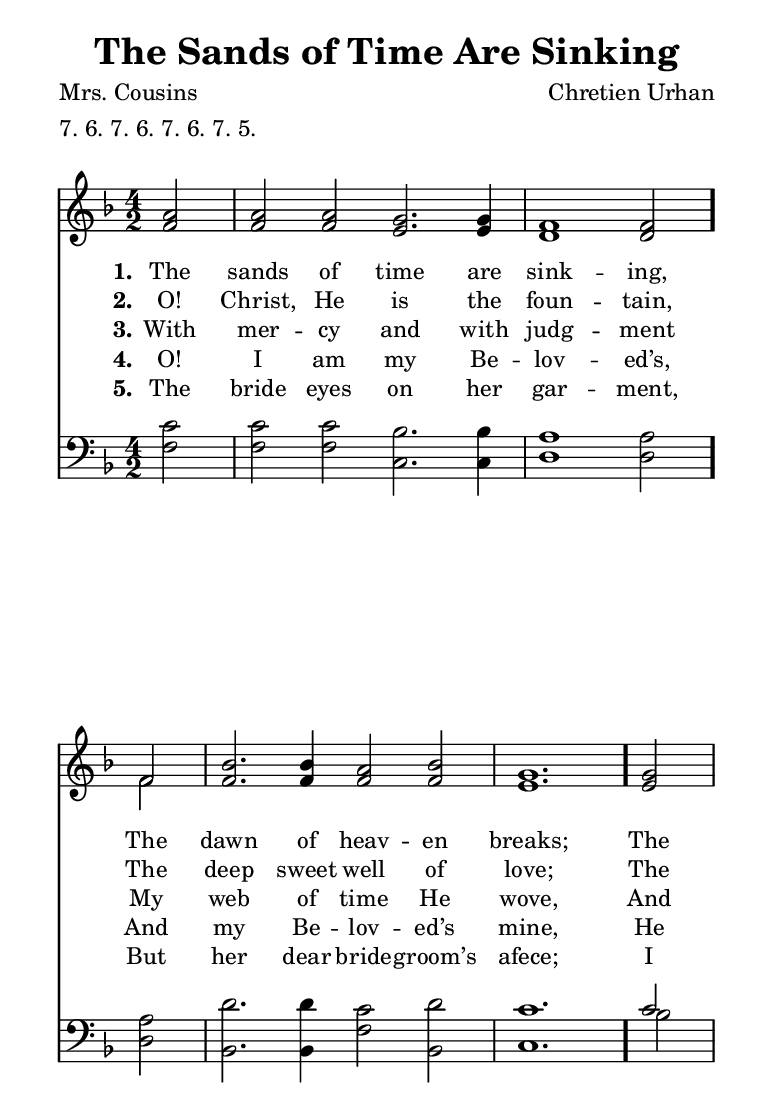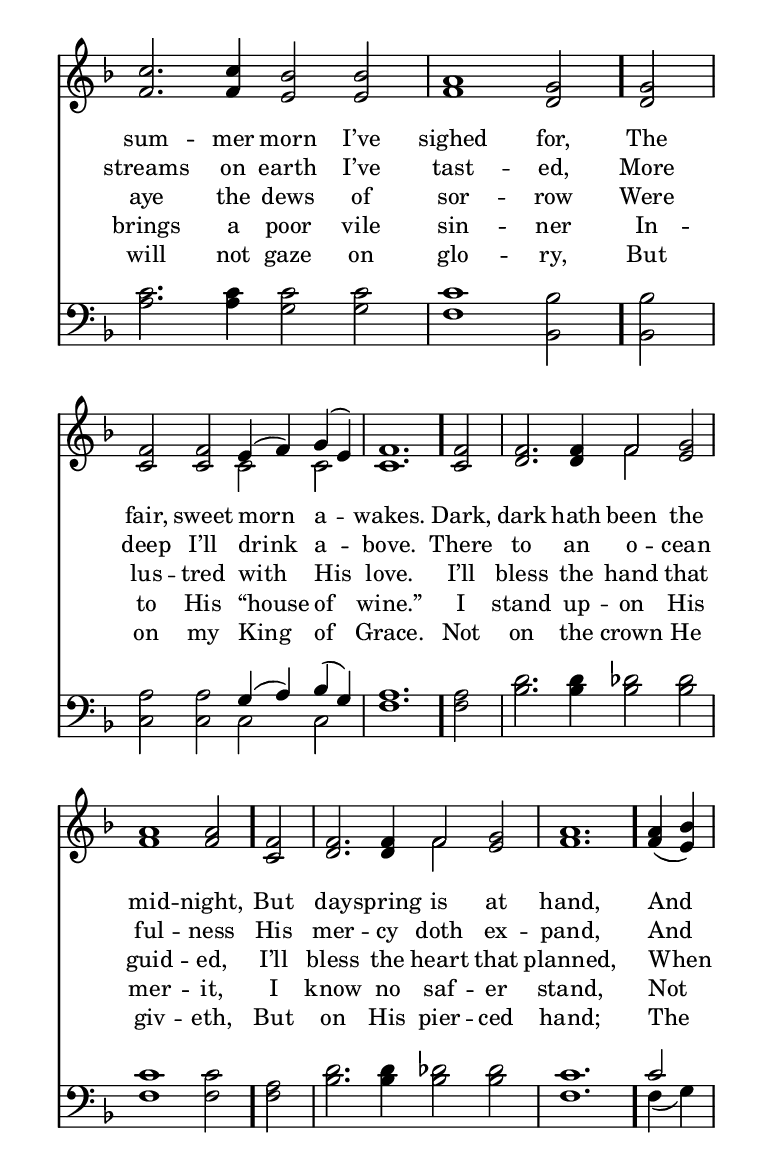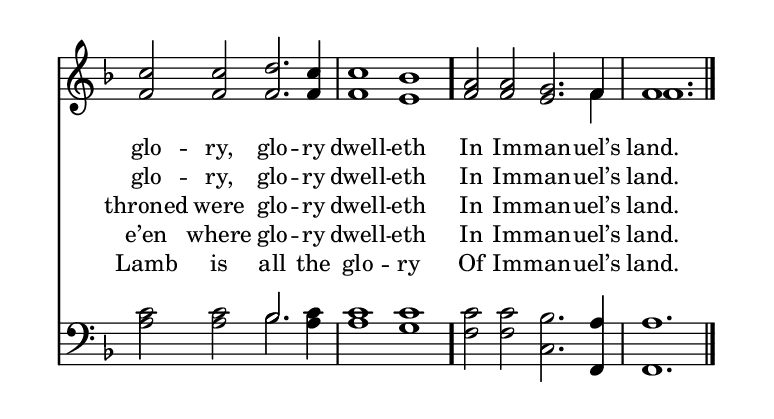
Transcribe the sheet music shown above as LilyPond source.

\include "common/global.ily"
\paper {
  \include "common/paper.ily"
}

\header{
  hymnnumber = "271"
  title = "The Sands of Time Are Sinking"
  tunename = "Rutherford"
  meter = "7. 6. 7. 6. 7. 6. 7. 5."
  poet = "Mrs. Cousins"
  composer = "Chretien Urhan"
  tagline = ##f
}

global = {
  \include "common/overrides.ily"
  \override Staff.TimeSignature.style = #'numbered
  \time 4/2
  \override Score.MetronomeMark.transparent = ##t % hide all fermata changes too
  \tempo 2=80
  \key f \major
  \partial 2
  \autoBeamOff
}

notesSoprano = {
\global
\relative c'' {

  a2 | a a g2. g4 | f1 f2
  f2 | bes2. bes4 a2 bes | g1.
  g2 | c2. c4 bes2 bes | a1 g2
  g2 | f2 f e4( f) g( e) | f1.
  f2 | f2. f4 f2 g | a1 a2
  f2 | f2. f4 f2 g | a1.
  a4( bes) | c2 c d2. c4 | c1 bes1 |
  a2 a g2. f4 | f1.

  \bar "|."

}
}

notesAlto = {
\global
\relative e' {

  f2 | f2 f e2. e4 | d1 d2
  f2 | f2. f4 f2 f | e1.
  e2 | f2. f4 e2 e | f1 d2
  d2 | c c c c | c1.
  c2 | d2. d4 f2 e | f1 f2
  c2 | d2. d4 f2 e | f1.
  f4( e) | f2 f f2. f4 | f1 e1 |
  f2 f e2. f4 | f1.

}
}

notesTenor = {
\global
\relative a {

  c2 | c2 c bes2. bes4 | a1 a2
  a2 | d2. d4 c2 d | c1.
  c2 | c2. c4 c2 c | c1 bes2
  bes2 | a2 a g4( a) bes( g) | a1.
  a2 | d2. d4 des2 des | c1 c2
  a2 | d2. d4 des2 des | c1.
  c2 | c c bes2. c4 | c1 c |
  c2 c bes2. a4 | a1.

}
}

notesBass = {
\global
\relative f {

  f2 | f f c2. c4 | d1 d2
  d2 | bes2. bes4 f'2 bes, | c1.
  bes'2 | a2. a4 g2 g | f1 bes,2
  bes2 | c2 c c c | f1.
  f2 | bes2. bes4 bes2 bes | f1 f2
  f2 | bes2. bes4 bes2 bes | f1.
  f4( g) | a2 a bes2. a4 | a1 g |
  f2 f c2. f,4 | f1.

}
}

wordsA = \lyricmode {
\set stanza = "1."

The sands of time are sink -- ing, \bar "."
The dawn of heav -- en breaks; \bar "."
The sum -- mer morn I’ve sighed for, \bar "."
The fair, sweet morn a -- wakes. \bar "."
Dark, dark hath been the mid -- night, \bar "."
But day -- spring is at hand, \bar "."
And glo -- ry, glo -- ry dwell -- eth \bar "."
In Im -- man -- uel’s land. \bar "."

}

wordsB = \lyricmode {
\set stanza = "2."

O! Christ, He is the foun -- tain,
The deep sweet well of love;
The streams on earth I’ve tast -- ed,
More deep I’ll drink a -- bove.
There to an o -- cean ful -- ness
His mer -- cy doth ex -- pand,
And glo -- ry, glo -- ry dwell -- eth
In Im -- man -- uel’s land.

}

wordsC = \lyricmode {
\set stanza = "3."

With mer -- cy and with judg -- ment
My web of time He wove,
And aye the dews of sor -- row
Were lus -- tred with His love.
I’ll bless the hand that guid -- ed,
I’ll bless the heart that planned,
When throned were glo -- ry dwell -- eth
In Im -- man -- uel’s land.

}

wordsD = \lyricmode {
\set stanza = "4."

O! I am my Be -- lov -- ed’s,
And my Be -- lov -- ed’s mine,
He brings a poor vile sin -- ner
In -- to His “house of wine.”
I stand up -- on His mer -- it,
I know no saf -- er stand,
Not e’en where glo -- ry dwell -- eth
In Im -- man -- uel’s land.

}

wordsE = \lyricmode {
\set stanza = "5."

The bride eyes on her gar -- ment,
But her dear bride -- groom’s afece;
I will not gaze on glo -- ry,
But on my King of Grace.
Not on the crown He giv -- eth,
But on His pier -- ced hand;
The Lamb is all the glo -- ry
Of Im -- man -- uel’s land.

}

\score {
  \context ChoirStaff <<
    \context Staff = upper <<
      \set ChoirStaff.systemStartDelimiter = #'SystemStartBar
      \set ChoirStaff.printPartCombineTexts = ##f
      \partcombine #'(2 . 9) \notesSoprano \notesAlto
      \context NullVoice = sopranos { \voiceOne << \notesSoprano >> }
      \context NullVoice = altos { \voiceTwo << \notesAlto >> }
      \context Lyrics = one   \lyricsto sopranos \wordsA
      \context Lyrics = two   \lyricsto sopranos \wordsB
      \context Lyrics = three \lyricsto sopranos \wordsC
      \context Lyrics = four  \lyricsto sopranos \wordsD
      \context Lyrics = five  \lyricsto sopranos \wordsE
    >>
    \context Staff = men <<
      \clef bass
      \set ChoirStaff.printPartCombineTexts = ##f
      \partcombine #'(2 . 9) \notesTenor \notesBass
      \context NullVoice = tenors { \voiceOne << \notesTenor >> }
      \context NullVoice = basses { \voiceTwo << \notesBass >> }
    >>
  >>
  \layout {
    \include "common/layout.ily"
  }
  \midi{
    \include "common/midi.ily"
  }
}

\version "2.19.49"  % necessary for upgrading to future LilyPond versions.

% vi:set et ts=2 sw=2 ai nocindent syntax=lilypond:
